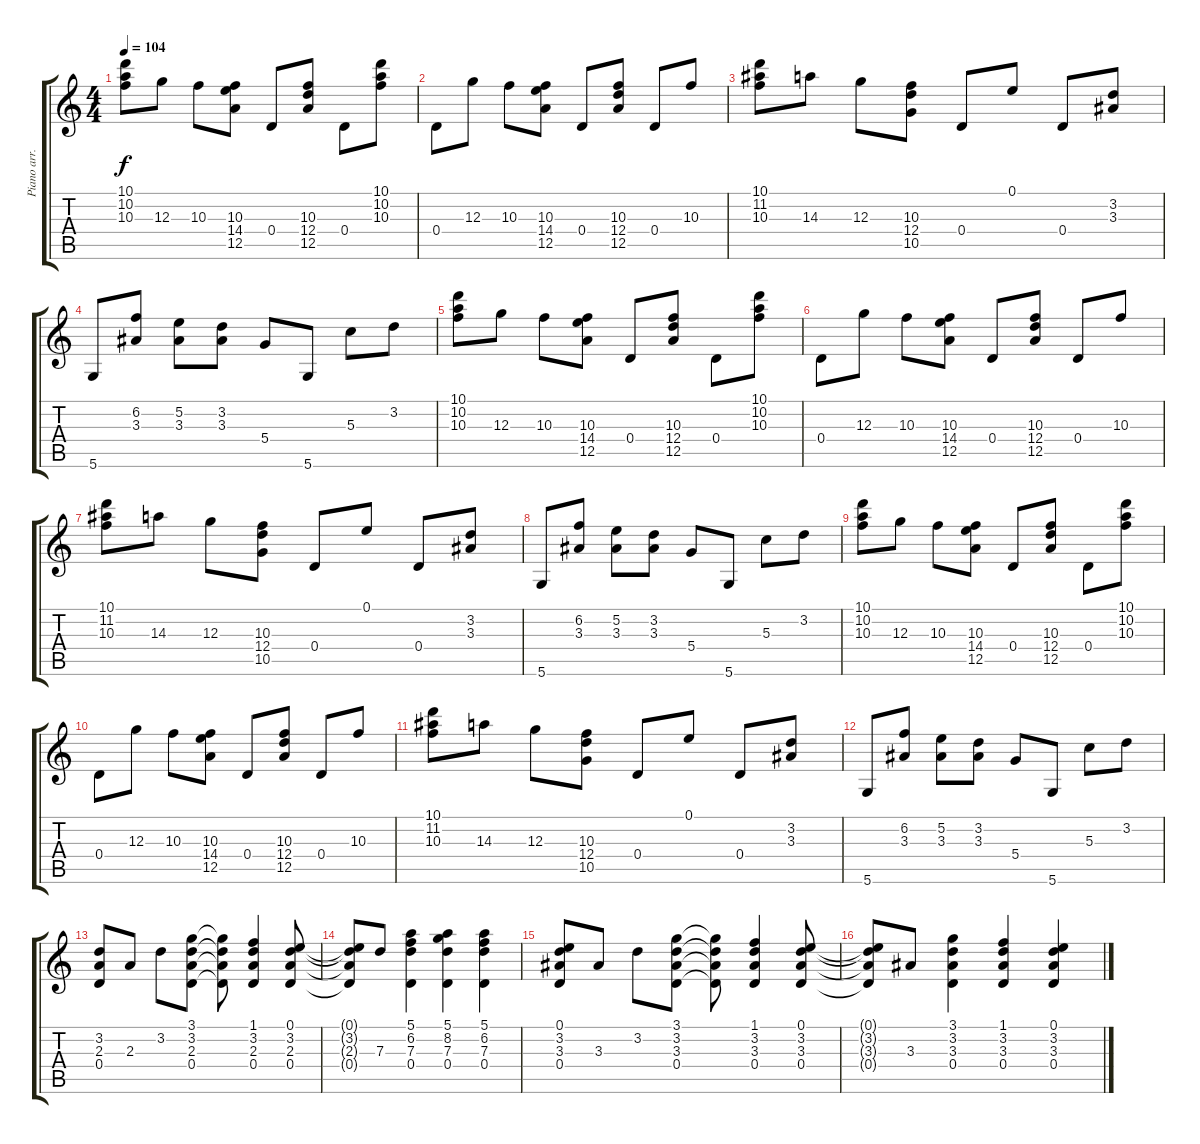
\track ("Piano arr. for guitar" "Piano arr.") {instrument acousticguitarnylon}
\staff {score tabs}
\tuning (E4 B3 G3 D3 A2 D2) {hide}
\ts (4 4)
\tempo 104
\clef g2
\ks c
(10.1 10.2 10.3).8{dy f} 12.3.8 10.3.8 (10.3 14.4 12.5).8 0.4.8 (10.3 12.4 12.5).8 0.4.8 (10.1 10.2 10.3).8 |
0.4.8 12.3.8 10.3.8 (10.3 14.4 12.5).8 0.4.8 (10.3 12.4 12.5).8 0.4.8 10.3.8 |
(10.1 11.2 10.3).8 14.3.8 12.3.8 (10.3 12.4 10.5).8 0.4.8 0.1.8 0.4.8 (3.2 3.3).8 |
5.6.8 (6.2 3.3).8 (5.2 3.3).8 (3.2 3.3).8 5.4.8 5.6.8 5.3.8 3.2.8 |
(10.1 10.2 10.3).8 12.3.8 10.3.8 (10.3 14.4 12.5).8 0.4.8 (10.3 12.4 12.5).8 0.4.8 (10.1 10.2 10.3).8 |
0.4.8 12.3.8 10.3.8 (10.3 14.4 12.5).8 0.4.8 (10.3 12.4 12.5).8 0.4.8 10.3.8 |
(10.1 11.2 10.3).8 14.3.8 12.3.8 (10.3 12.4 10.5).8 0.4.8 0.1.8 0.4.8 (3.2 3.3).8 |
5.6.8 (6.2 3.3).8 (5.2 3.3).8 (3.2 3.3).8 5.4.8 5.6.8 5.3.8 3.2.8 |
(10.1 10.2 10.3).8 12.3.8 10.3.8 (10.3 14.4 12.5).8 0.4.8 (10.3 12.4 12.5).8 0.4.8 (10.1 10.2 10.3).8 |
0.4.8 12.3.8 10.3.8 (10.3 14.4 12.5).8 0.4.8 (10.3 12.4 12.5).8 0.4.8 10.3.8 |
(10.1 11.2 10.3).8 14.3.8 12.3.8 (10.3 12.4 10.5).8 0.4.8 0.1.8 0.4.8 (3.2 3.3).8 |
5.6.8 (6.2 3.3).8 (5.2 3.3).8 (3.2 3.3).8 5.4.8 5.6.8 5.3.8 3.2.8 |
(3.2 2.3 0.4).8 2.3.8 3.2.8 (3.1 3.2 2.3 0.4).8 (3.1{t} 3.2{t} 2.3{t} 0.4{t}).8 (1.1 3.2 2.3 0.4).4 (0.1 3.2 2.3 0.4).8 |
(0.1{t} 3.2{t} 2.3{t} 0.4{t}).8 7.3.8 (5.1 6.2 7.3 0.4).4 (5.1 8.2 7.3 0.4).4 (5.1 6.2 7.3 0.4).4 |
(0.1 3.2 3.3 0.4).8 3.3.8 3.2.8 (3.1 3.2 3.3 0.4).8 (3.1{t} 3.2{t} 3.3{t} 0.4{t}).8 (1.1 3.2 3.3 0.4).4 (0.1 3.2 3.3 0.4).8 |
(0.1{t} 3.2{t} 3.3{t} 0.4{t}).8 3.3.8 (3.1 3.2 3.3 0.4).4 (1.1 3.2 3.3 0.4).4 (0.1 3.2 3.3 0.4).4
